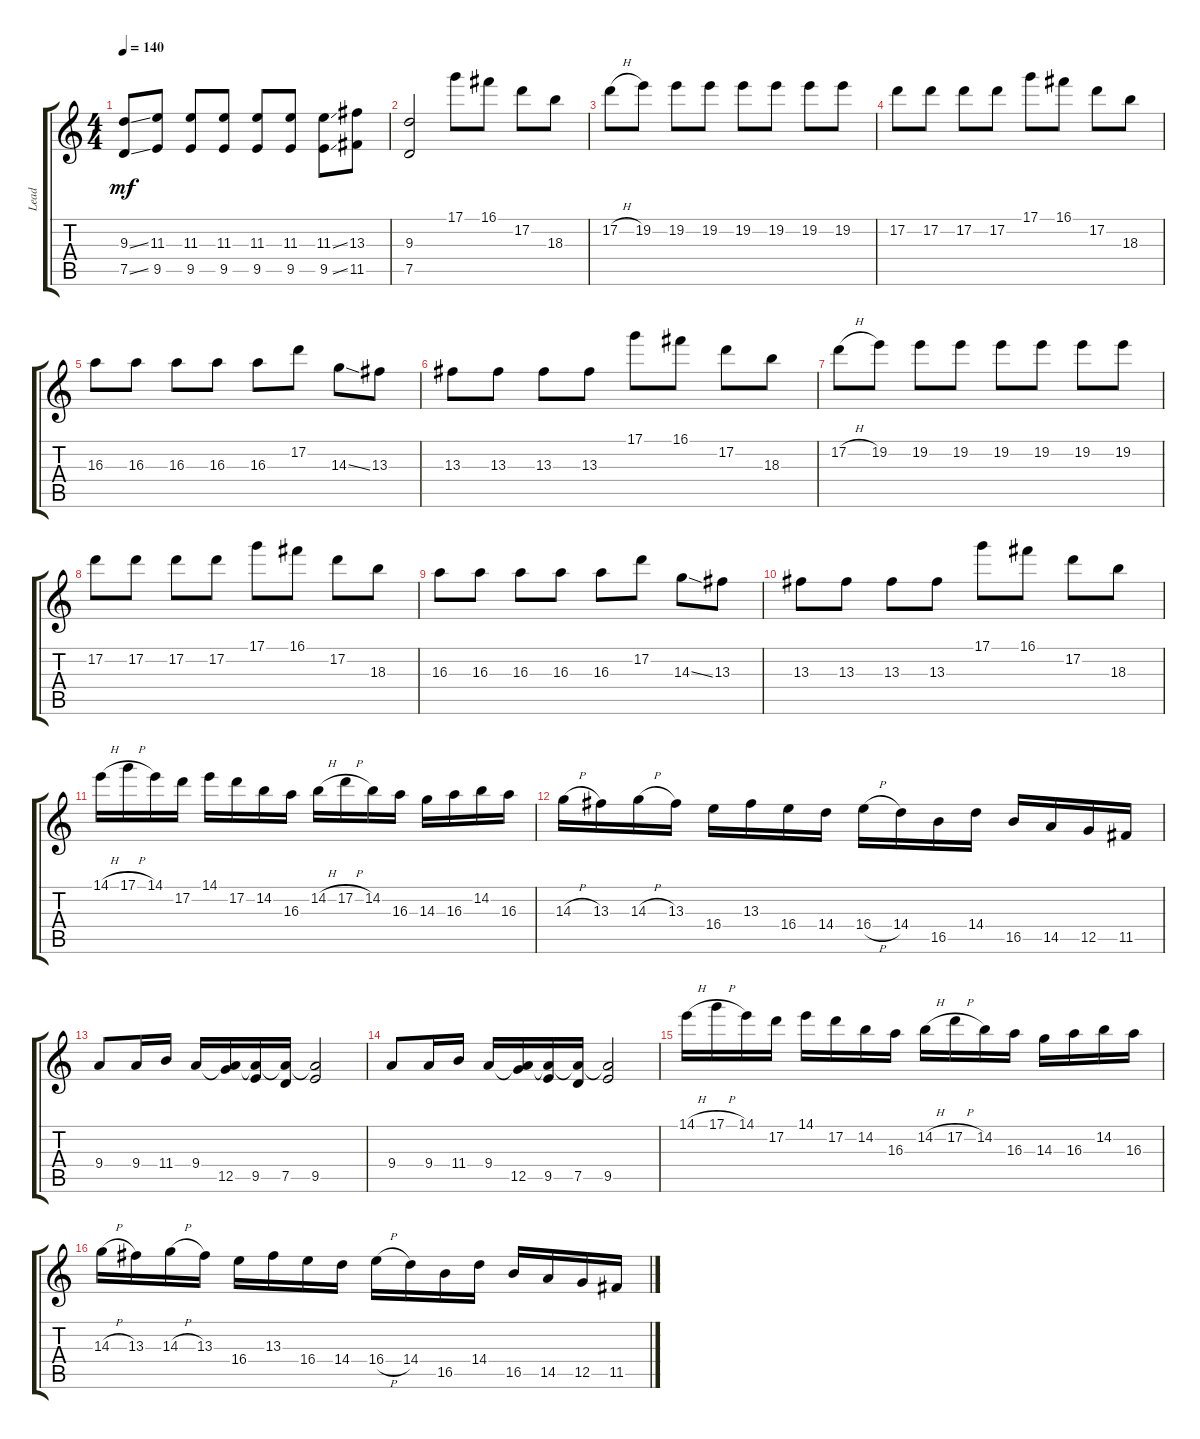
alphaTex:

\track ("Lead" "Lead") {instrument overdrivenguitar}
\staff {score tabs}
\tuning (D4 A3 F3 C3 G2 C2) {hide}
\ts (4 4)
\tempo 140
\clef g2
\ks c
(9.3{ss} 7.5{ss}).8{dy mf} (11.3 9.5).8 (11.3 9.5).8 (11.3 9.5).8 (11.3 9.5).8 (11.3 9.5).8 (11.3{ss} 9.5{ss}).8 (13.3 11.5).8 |
(9.3 7.5).2 17.1.8 16.1.8 17.2.8 18.3.8 |
17.2{h}.8 19.2.8 19.2.8 19.2.8 19.2.8 19.2.8 19.2.8 19.2.8 |
17.2.8 17.2.8 17.2.8 17.2.8 17.1.8 16.1.8 17.2.8 18.3.8 |
16.3.8 16.3.8 16.3.8 16.3.8 16.3.8 17.2.8 14.3{ss}.8 13.3.8 |
13.3.8 13.3.8 13.3.8 13.3.8 17.1.8 16.1.8 17.2.8 18.3.8 |
17.2{h}.8 19.2.8 19.2.8 19.2.8 19.2.8 19.2.8 19.2.8 19.2.8 |
17.2.8 17.2.8 17.2.8 17.2.8 17.1.8 16.1.8 17.2.8 18.3.8 |
16.3.8 16.3.8 16.3.8 16.3.8 16.3.8 17.2.8 14.3{ss}.8 13.3.8 |
13.3.8 13.3.8 13.3.8 13.3.8 17.1.8 16.1.8 17.2.8 18.3.8 |
14.1{h}.16 17.1{h}.16 14.1.16 17.2.16 14.1.16 17.2.16 14.2.16 16.3.16 14.2{h}.16 17.2{h}.16 14.2.16 16.3.16 14.3.16 16.3.16 14.2.16 16.3.16 |
14.3{h}.16 13.3.16 14.3{h}.16 13.3.16 16.4.16 13.3.16 16.4.16 14.4.16 16.4{h}.16 14.4.16 16.5.16 14.4.16 16.5.16 14.5.16 12.5.16 11.5.16 |
9.4.8 9.4.16 11.4.16 9.4.16 (9.4{t} 12.5).16 (9.4{t} 9.5).16 (9.4{t} 7.5).16 (9.4{t} 9.5).2 |
9.4.8 9.4.16 11.4.16 9.4.16 (9.4{t} 12.5).16 (9.4{t} 9.5).16 (9.4{t} 7.5).16 (9.4{t} 9.5).2 |
14.1{h}.16 17.1{h}.16 14.1.16 17.2.16 14.1.16 17.2.16 14.2.16 16.3.16 14.2{h}.16 17.2{h}.16 14.2.16 16.3.16 14.3.16 16.3.16 14.2.16 16.3.16 |
14.3{h}.16 13.3.16 14.3{h}.16 13.3.16 16.4.16 13.3.16 16.4.16 14.4.16 16.4{h}.16 14.4.16 16.5.16 14.4.16 16.5.16 14.5.16 12.5.16 11.5.16
